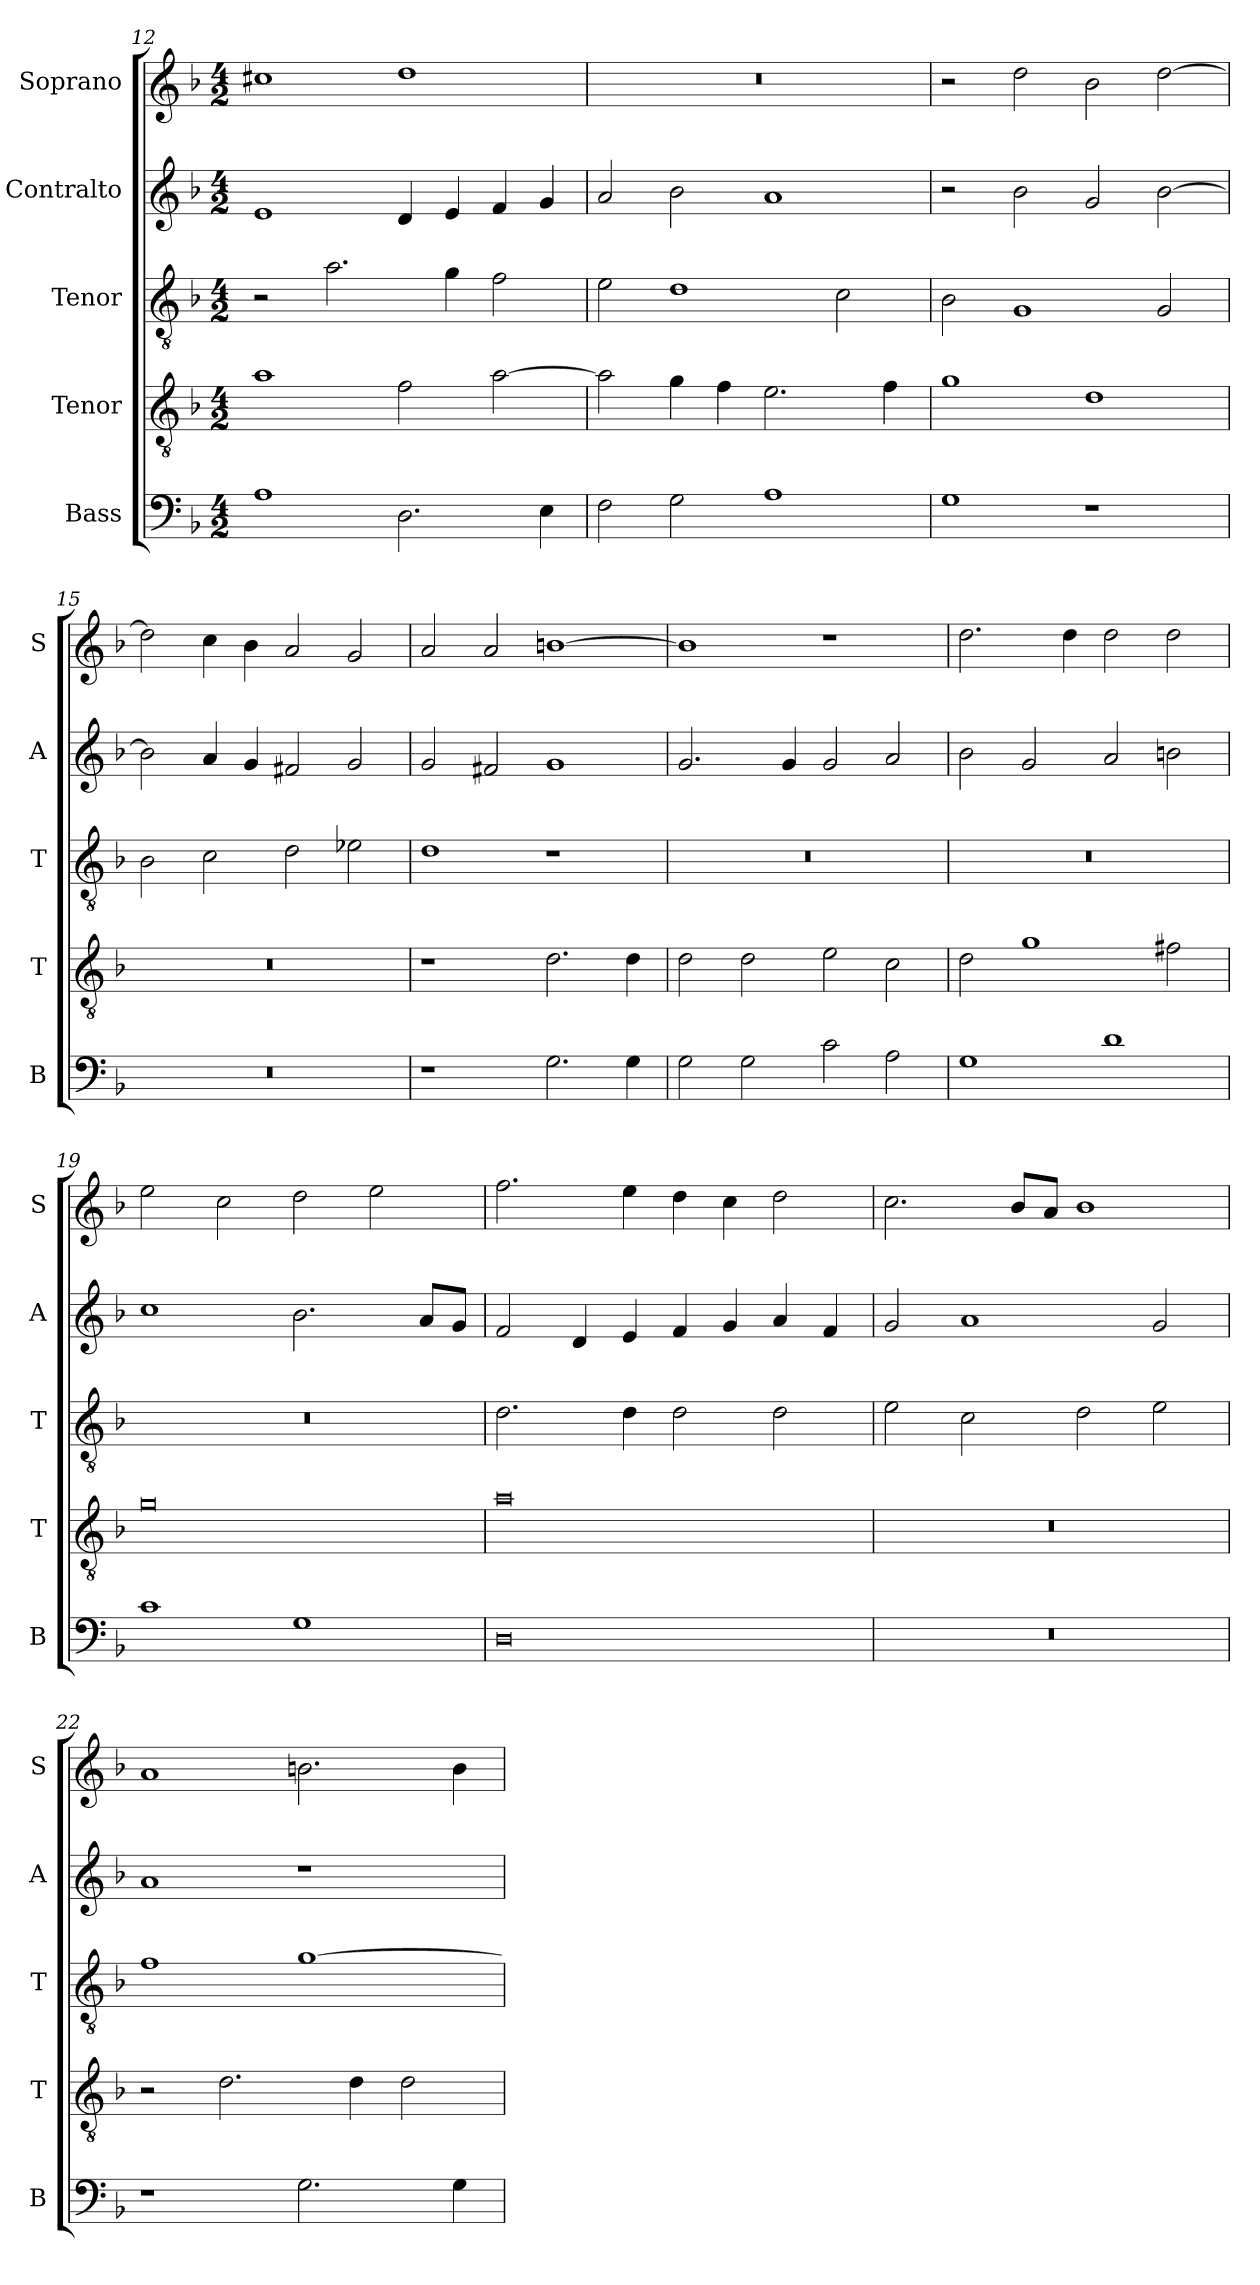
**kern	**kern	**kern	**kern	**kern
*part5	*part4	*part3	*part2	*part1
*staff5	*staff4	*staff3	*staff2	*staff1
*I"Bass	*I"Tenor	*I"Tenor	*I"Contralto	*I"Soprano
*I'B	*I'T	*I'T	*I'A	*I'S
*clefF4	*clefGv2	*clefGv2	*clefG2	*clefG2
*k[b-]	*k[b-]	*k[b-]	*k[b-]	*k[b-]
*D:aeo	*D:aeo	*D:aeo	*D:aeo	*D:aeo
*M4/2	*M4/2	*M4/2	*M4/2	*M4/2
=12	=12	=12	=12	=12
1A	1a	2r	1e	1cc#X
.	.	2.a	.	.
2.D	2f	.	4d	1dd
.	.	4g	4e	.
.	[2a	2f	4f	.
4E	.	.	4g	.
=13	=13	=13	=13	=13
2F	2a]	2e	2a	0r
2G	4g	1d	2b-	.
.	4f	.	.	.
1A	2.e	.	1a	.
.	.	2c	.	.
.	4f	.	.	.
=14	=14	=14	=14	=14
1G	1g	2B-	2r	2r
.	.	1G	2b-	2dd
1r	1d	.	2g	2b-
.	.	2G	[2b-	[2dd
=15	=15	=15	=15	=15
0r	0r	2B-	2b-]	2dd]
.	.	2c	4a	4cc
.	.	.	4g	4b-
.	.	2d	2f#X	2a
.	.	2e-X	2g	2g
=16	=16	=16	=16	=16
1r	1r	1d	2g	2a
.	.	.	2f#X	2a
2.G	2.d	1r	1g	[1bn
4G	4d	.	.	.
=17	=17	=17	=17	=17
2G	2d	0r	2.g	1b]
2G	2d	.	.	.
.	.	.	4g	.
2c	2e	.	2g	1r
2A	2c	.	2a	.
=18	=18	=18	=18	=18
1G	2d	0r	2b-	2.dd
.	1g	.	2g	.
.	.	.	.	4dd
1d	.	.	2a	2dd
.	2f#X	.	2bn	2dd
=19	=19	=19	=19	=19
1c	0g	0r	1cc	2ee
.	.	.	.	2cc
1G	.	.	2.b-	2dd
.	.	.	.	2ee
.	.	.	8a/L	.
.	.	.	8g/J	.
=20	=20	=20	=20	=20
0D	0a	2.d	2f	2.ff
.	.	.	4d	.
.	.	4d	4e	4ee
.	.	2d	4f	4dd
.	.	.	4g	4cc
.	.	2d	4a	2dd
.	.	.	4f	.
=21	=21	=21	=21	=21
0r	0r	2e	2g	2.cc
.	.	2c	1a	.
.	.	.	.	8b-/L
.	.	.	.	8a/J
.	.	2d	.	1b-
.	.	2e	2g	.
=22	=22	=22	=22	=22
1r	2r	1f	1a	1a
.	2.d	.	.	.
2.G	.	[1g	1r	2.bn
.	4d	.	.	.
.	2d	.	.	.
4G	.	.	.	4b
=	=	=	=	=
*-	*-	*-	*-	*-
